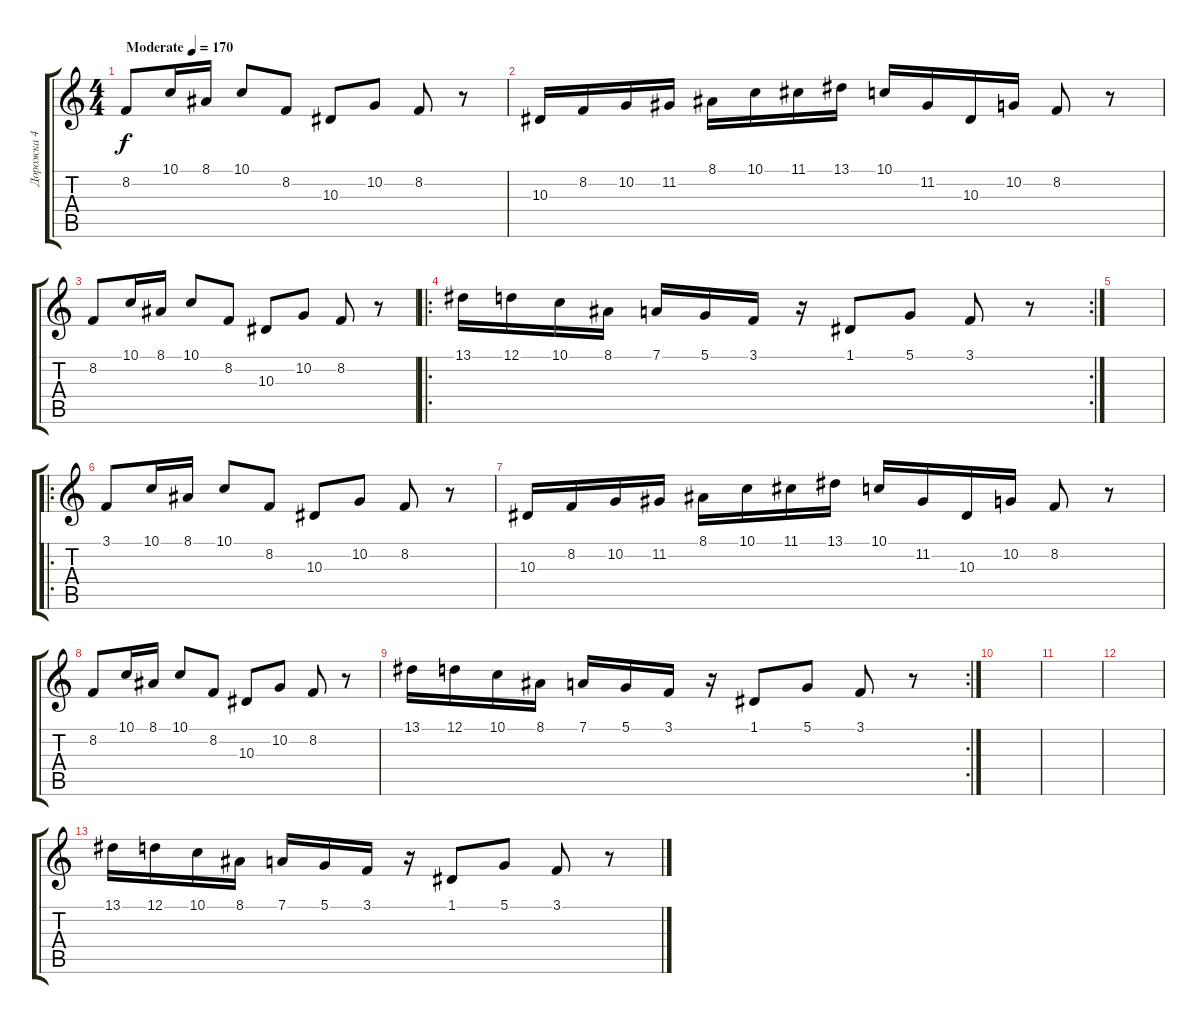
\track ("Дорожка 4" "Дорожка 4") {instrument accordion}
\staff {score tabs}
\tuning (D4 A3 F3 C3 G2 D2) {hide}
\ts (4 4)
\tempo (170 "Moderate")
\clef g2
\ks c
8.2.8{dy f instrument accordion} 10.1.16 8.1.16 10.1.8 8.2.8 10.3.8 10.2.8 8.2.8 r.8 |
10.3.16 8.2.16 10.2.16 11.2.16 8.1.16 10.1.16 11.1.16 13.1.16 10.1.16 11.2.16 10.3.16 10.2.16 8.2.8 r.8 |
8.2.8 10.1.16 8.1.16 10.1.8 8.2.8 10.3.8 10.2.8 8.2.8 r.8 |
\ro
\rc 2
13.1.16 12.1.16 10.1.16 8.1.16 7.1.16 5.1.16 3.1.16 r.16 1.1.8 5.1.8 3.1.8 r.8 |
|
\ro
3.1.8 10.1.16 8.1.16 10.1.8 8.2.8 10.3.8 10.2.8 8.2.8 r.8 |
10.3.16 8.2.16 10.2.16 11.2.16 8.1.16 10.1.16 11.1.16 13.1.16 10.1.16 11.2.16 10.3.16 10.2.16 8.2.8 r.8 |
8.2.8 10.1.16 8.1.16 10.1.8 8.2.8 10.3.8 10.2.8 8.2.8 r.8 |
\rc 2
13.1.16 12.1.16 10.1.16 8.1.16 7.1.16 5.1.16 3.1.16 r.16 1.1.8 5.1.8 3.1.8 r.8 |
|
|
|
13.1.16 12.1.16 10.1.16 8.1.16 7.1.16 5.1.16 3.1.16 r.16 1.1.8 5.1.8 3.1.8 r.8
